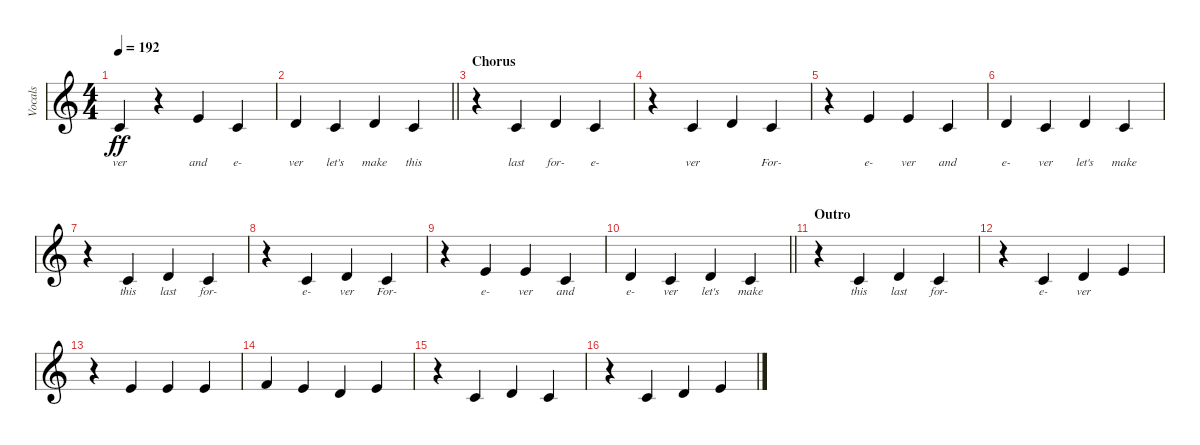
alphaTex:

\track ("Vocals" "Vocals") {instrument tenorsax}
\staff {score}
\tuning (E4 B3 G3 D3 A2 E2) {hide}
\ts (4 4)
\tempo 192
\clef g2
\ks c
5.3{t}.4{lyrics (0 "ver") lyrics (1 "") lyrics (2 "") lyrics (3 "") lyrics (4 "") dy ff} r.4 9.3.4{lyrics (0 "and") lyrics (1 "") lyrics (2 "") lyrics (3 "") lyrics (4 "")} 5.3.4{lyrics (0 "e-") lyrics (1 "") lyrics (2 "") lyrics (3 "") lyrics (4 "")} |
\barLineRight lightlight
7.3.4{lyrics (0 "ver") lyrics (1 "") lyrics (2 "") lyrics (3 "") lyrics (4 "")} 5.3.4{lyrics (0 "let's") lyrics (1 "") lyrics (2 "") lyrics (3 "") lyrics (4 "")} 7.3.4{lyrics (0 "make") lyrics (1 "") lyrics (2 "") lyrics (3 "") lyrics (4 "")} 5.3.4{lyrics (0 "this") lyrics (1 "") lyrics (2 "") lyrics (3 "") lyrics (4 "")} |
\section ("" "Chorus")
r.4 5.3.4{lyrics (0 "last") lyrics (1 "") lyrics (2 "") lyrics (3 "") lyrics (4 "")} 7.3.4{lyrics (0 "for-") lyrics (1 "") lyrics (2 "") lyrics (3 "") lyrics (4 "")} 5.3.4{lyrics (0 "e-") lyrics (1 "") lyrics (2 "") lyrics (3 "") lyrics (4 "")} |
r.4 5.3.4{lyrics (0 "ver") lyrics (1 "") lyrics (2 "") lyrics (3 "") lyrics (4 "")} 7.3.4{lyrics (0 "") lyrics (1 "") lyrics (2 "") lyrics (3 "") lyrics (4 "")} 5.3.4{lyrics (0 "For-") lyrics (1 "") lyrics (2 "") lyrics (3 "") lyrics (4 "")} |
r.4 9.3.4{lyrics (0 "e-") lyrics (1 "") lyrics (2 "") lyrics (3 "") lyrics (4 "")} 9.3.4{lyrics (0 "ver") lyrics (1 "") lyrics (2 "") lyrics (3 "") lyrics (4 "")} 5.3.4{lyrics (0 "and") lyrics (1 "") lyrics (2 "") lyrics (3 "") lyrics (4 "")} |
7.3.4{lyrics (0 "e-") lyrics (1 "") lyrics (2 "") lyrics (3 "") lyrics (4 "")} 5.3.4{lyrics (0 "ver") lyrics (1 "") lyrics (2 "") lyrics (3 "") lyrics (4 "")} 7.3.4{lyrics (0 "let's") lyrics (1 "") lyrics (2 "") lyrics (3 "") lyrics (4 "")} 5.3.4{lyrics (0 "make") lyrics (1 "") lyrics (2 "") lyrics (3 "") lyrics (4 "")} |
r.4 5.3.4{lyrics (0 "this") lyrics (1 "") lyrics (2 "") lyrics (3 "") lyrics (4 "")} 7.3.4{lyrics (0 "last") lyrics (1 "") lyrics (2 "") lyrics (3 "") lyrics (4 "")} 5.3.4{lyrics (0 "for-") lyrics (1 "") lyrics (2 "") lyrics (3 "") lyrics (4 "")} |
r.4 5.3.4{lyrics (0 "e-") lyrics (1 "") lyrics (2 "") lyrics (3 "") lyrics (4 "")} 7.3.4{lyrics (0 "ver") lyrics (1 "") lyrics (2 "") lyrics (3 "") lyrics (4 "")} 5.3.4{lyrics (0 "For-") lyrics (1 "") lyrics (2 "") lyrics (3 "") lyrics (4 "")} |
r.4 9.3.4{lyrics (0 "e-") lyrics (1 "") lyrics (2 "") lyrics (3 "") lyrics (4 "")} 9.3.4{lyrics (0 "ver") lyrics (1 "") lyrics (2 "") lyrics (3 "") lyrics (4 "")} 5.3.4{lyrics (0 "and") lyrics (1 "") lyrics (2 "") lyrics (3 "") lyrics (4 "")} |
\barLineRight lightlight
7.3.4{lyrics (0 "e-") lyrics (1 "") lyrics (2 "") lyrics (3 "") lyrics (4 "")} 5.3.4{lyrics (0 "ver") lyrics (1 "") lyrics (2 "") lyrics (3 "") lyrics (4 "")} 7.3.4{lyrics (0 "let's") lyrics (1 "") lyrics (2 "") lyrics (3 "") lyrics (4 "")} 5.3.4{lyrics (0 "make") lyrics (1 "") lyrics (2 "") lyrics (3 "") lyrics (4 "")} |
\section ("" "Outro")
r.4 5.3.4{lyrics (0 "this") lyrics (1 "") lyrics (2 "") lyrics (3 "") lyrics (4 "")} 7.3.4{lyrics (0 "last") lyrics (1 "") lyrics (2 "") lyrics (3 "") lyrics (4 "")} 5.3.4{lyrics (0 "for-") lyrics (1 "") lyrics (2 "") lyrics (3 "") lyrics (4 "")} |
r.4 5.3.4{lyrics (0 "e-") lyrics (1 "") lyrics (2 "") lyrics (3 "") lyrics (4 "")} 7.3.4{lyrics (0 "ver") lyrics (1 "") lyrics (2 "") lyrics (3 "") lyrics (4 "")} 9.3.4 |
r.4 9.3.4 9.3.4 9.3.4 |
10.3.4 9.3.4 7.3.4 9.3.4 |
r.4 5.3.4 7.3.4 5.3.4 |
r.4 5.3.4 7.3.4 9.3.4
